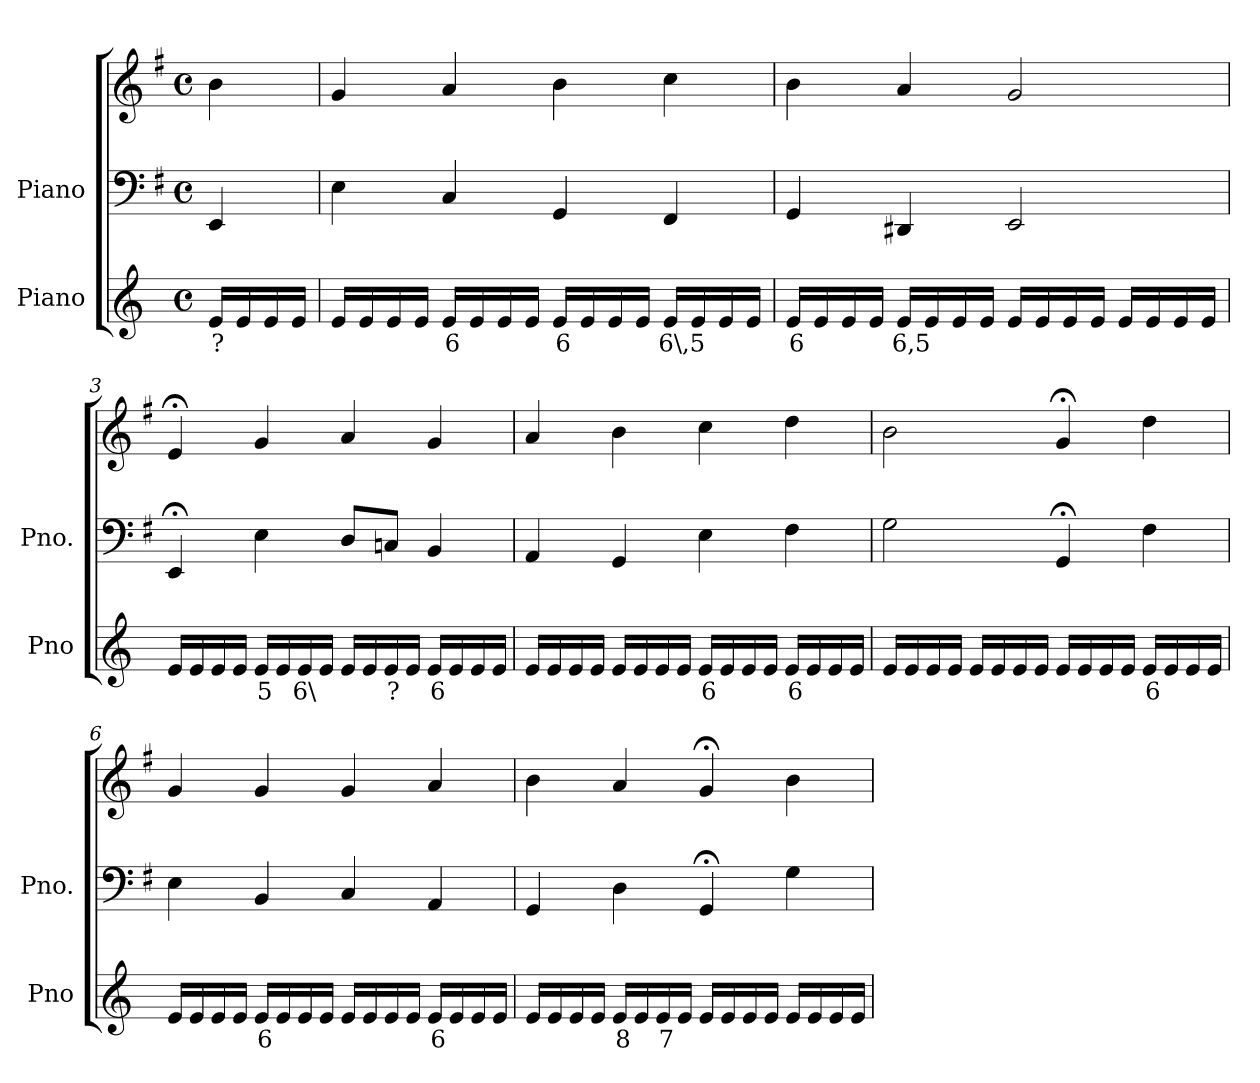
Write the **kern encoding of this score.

**kern	**text	**kern	**kern
*part2	*part2	*part1	*part1
*staff3	*staff3	*staff2	*staff1
*I"Piano	*	*I"Piano	*
*I'Pno	*	*I'Pno.	*
*clefG2	*	*clefF4	*clefG2
*k[]	*	*k[f#]	*k[f#]
*M4/4	*	*M4/4	*M4/4
*met(c)	*	*met(c)	*met(c)
=	=	=	=
!	!LO:LY:b	!	!
16e/LL	?	4EE/	4b\
16e/	.	.	.
16e/	.	.	.
16e/JJ	.	.	.
=1	=1	=1	=1
16e/LL	.	4E\	4g/
16e/	.	.	.
16e/	.	.	.
16e/JJ	.	.	.
!	!LO:LY:b	!	!
16e/LL	6	4C/	4a/
16e/	.	.	.
16e/	.	.	.
16e/JJ	.	.	.
!	!LO:LY:b	!	!
16e/LL	6	4GG/	4b\
16e/	.	.	.
16e/	.	.	.
16e/JJ	.	.	.
!	!LO:LY:b	!	!
16e/LL	6\,5	4FF#/	4cc\
16e/	.	.	.
16e/	.	.	.
16e/JJ	.	.	.
=2	=2	=2	=2
!	!LO:LY:b	!	!
16e/LL	6	4GG/	4b\
16e/	.	.	.
16e/	.	.	.
16e/JJ	.	.	.
!	!LO:LY:b	!	!
16e/LL	6,5	4DD#X/	4a/
16e/	.	.	.
16e/	.	.	.
16e/JJ	.	.	.
16e/LL	.	2EE/	2g/
16e/	.	.	.
16e/	.	.	.
16e/JJ	.	.	.
16e/LL	.	.	.
16e/	.	.	.
16e/	.	.	.
16e/JJ	.	.	.
=3	=3	=3	=3
16e/LL	.	4EE;</	4e;</
16e/	.	.	.
16e/	.	.	.
16e/JJ	.	.	.
!	!LO:LY:b	!	!
16e/LL	5	4E\	4g/
16e/	.	.	.
!	!LO:LY:b	!	!
16e/	6\	.	.
16e/JJ	.	.	.
16e/LL	.	8D/L	4a/
16e/	.	.	.
!	!LO:LY:b	!	!
16e/	?	8Cn/J	.
16e/JJ	.	.	.
!	!LO:LY:b	!	!
16e/LL	6	4BB/	4g/
16e/	.	.	.
16e/	.	.	.
16e/JJ	.	.	.
=4	=4	=4	=4
16e/LL	.	4AA/	4a/
16e/	.	.	.
16e/	.	.	.
16e/JJ	.	.	.
16e/LL	.	4GG/	4b\
16e/	.	.	.
16e/	.	.	.
16e/JJ	.	.	.
!	!LO:LY:b	!	!
16e/LL	6	4E\	4cc\
16e/	.	.	.
16e/	.	.	.
16e/JJ	.	.	.
!	!LO:LY:b	!	!
16e/LL	6	4F#\	4dd\
16e/	.	.	.
16e/	.	.	.
16e/JJ	.	.	.
=5	=5	=5	=5
16e/LL	.	2G\	2b\
16e/	.	.	.
16e/	.	.	.
16e/JJ	.	.	.
16e/LL	.	.	.
16e/	.	.	.
16e/	.	.	.
16e/JJ	.	.	.
16e/LL	.	4GG;</	4g;</
16e/	.	.	.
16e/	.	.	.
16e/JJ	.	.	.
!	!LO:LY:b	!	!
16e/LL	6	4F#\	4dd\
16e/	.	.	.
16e/	.	.	.
16e/JJ	.	.	.
=6	=6	=6	=6
16e/LL	.	4E\	4g/
16e/	.	.	.
16e/	.	.	.
16e/JJ	.	.	.
!	!LO:LY:b	!	!
16e/LL	6	4BB/	4g/
16e/	.	.	.
16e/	.	.	.
16e/JJ	.	.	.
16e/LL	.	4C/	4g/
16e/	.	.	.
16e/	.	.	.
16e/JJ	.	.	.
!	!LO:LY:b	!	!
16e/LL	6	4AA/	4a/
16e/	.	.	.
16e/	.	.	.
16e/JJ	.	.	.
=7	=7	=7	=7
16e/LL	.	4GG/	4b\
16e/	.	.	.
16e/	.	.	.
16e/JJ	.	.	.
!	!LO:LY:b	!	!
16e/LL	8	4D\	4a/
16e/	.	.	.
!	!LO:LY:b	!	!
16e/	7	.	.
16e/JJ	.	.	.
16e/LL	.	4GG;</	4g;</
16e/	.	.	.
16e/	.	.	.
16e/JJ	.	.	.
16e/LL	.	4G\	4b\
16e/	.	.	.
16e/	.	.	.
16e/JJ	.	.	.
=	=	=	=
*-	*-	*-	*-
